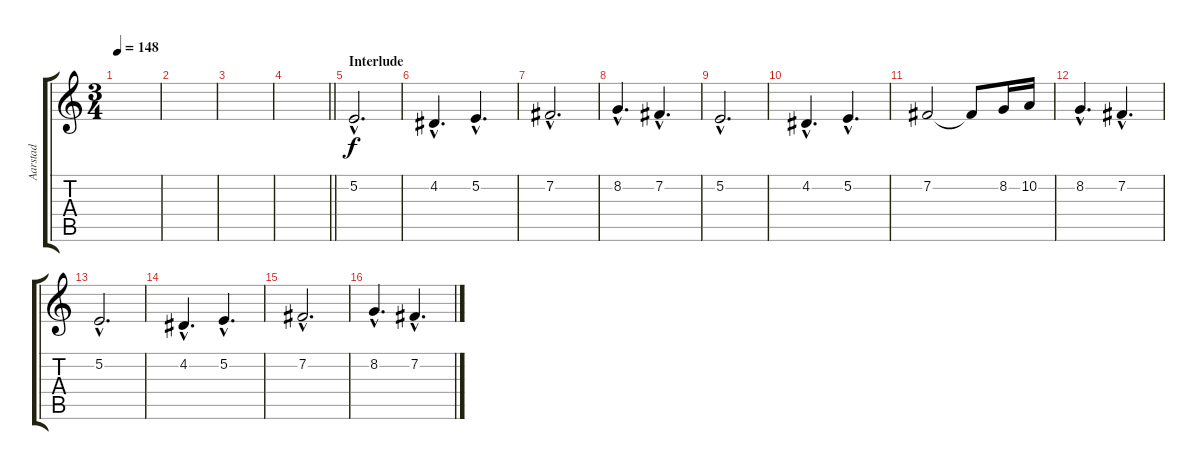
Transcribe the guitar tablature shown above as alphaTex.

\track ("Aarstad" "Aarstad") {instrument pad4choir}
\staff {score tabs}
\tuning (E4 B3 G3 D3 A2 E2) {hide}
\ts (3 4)
\tempo 148
\clef g2
\ks c
|
|
|
\barLineRight lightlight
|
\section ("" "Interlude")
5.2{hac}.2{d instrument pad4choir} |
4.2{hac}.4{d} 5.2{hac}.4{d} |
7.2{hac}.2{d} |
8.2{hac}.4{d} 7.2{hac}.4{d} |
5.2{hac}.2{d} |
4.2{hac}.4{d} 5.2{hac}.4{d} |
7.2.2 7.2{t}.8 8.2.16 10.2.16 |
8.2{hac}.4{d} 7.2{hac}.4{d} |
5.2{hac}.2{d} |
4.2{hac}.4{d} 5.2{hac}.4{d} |
7.2{hac}.2{d} |
8.2{hac}.4{d} 7.2{hac}.4{d}
